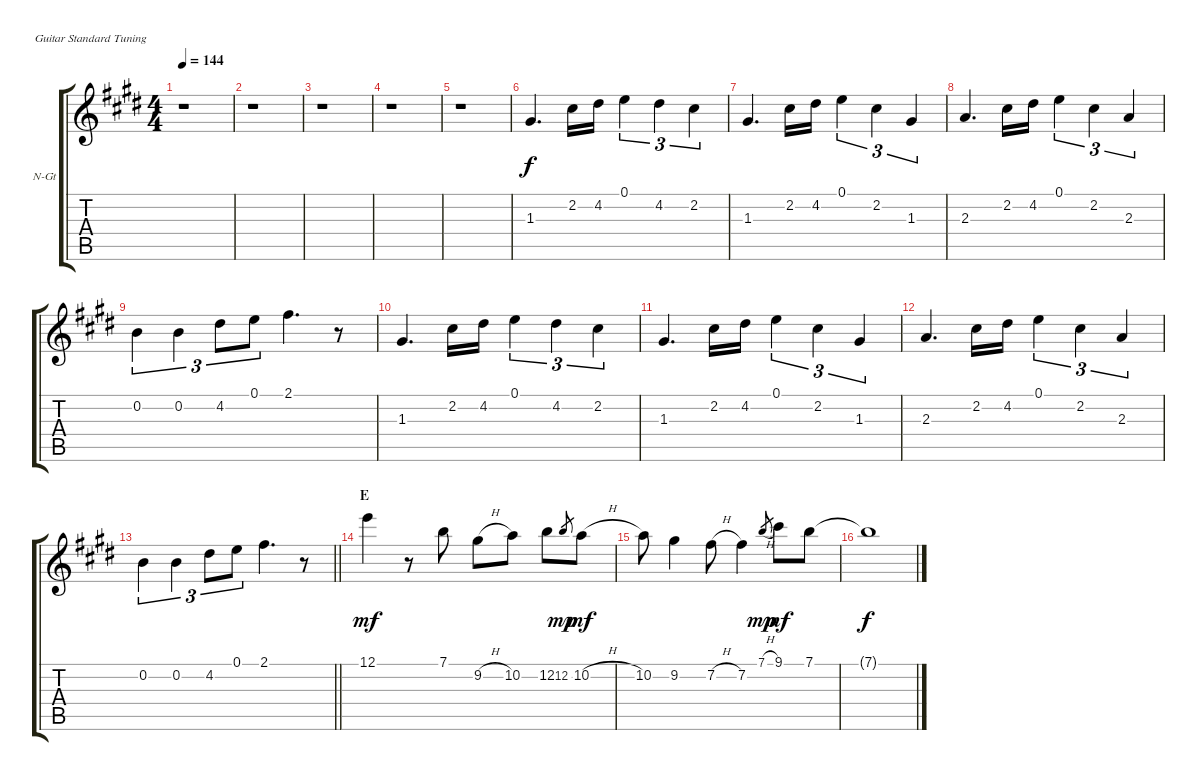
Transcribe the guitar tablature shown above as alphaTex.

\bracketExtendMode groupsimilarinstruments
\firstSystemTrackNameOrientation horizontal
\otherSystemsTrackNameOrientation horizontal
\track ("Guitar 3" "N-Gt") {instrument acousticguitarnylon}
\staff {score tabs}
\tuning (E4 B3 G3 D3 A2 E2)
\ts (4 4)
\tempo 144
\clef g2
\ks e
r.1{dy f} |
r.1 |
r.1 |
r.1 |
r.1 |
1.3.4{d} 2.2.16 4.2.16 0.1.4{tu (3 2)} 4.2.4{tu (3 2)} 2.2.4{tu (3 2)} |
1.3.4{d} 2.2.16 4.2.16 0.1.4{tu (3 2)} 2.2.4{tu (3 2)} 1.3.4{tu (3 2)} |
2.3.4{d} 2.2.16 4.2.16 0.1.4{tu (3 2)} 2.2.4{tu (3 2)} 2.3.4{tu (3 2)} |
0.2.4{tu (3 2)} 0.2.4{tu (3 2)} 4.2.8{tu (3 2)} 0.1.8{tu (3 2)} 2.1.4{d} r.8 |
1.3.4{d} 2.2.16 4.2.16 0.1.4{tu (3 2)} 4.2.4{tu (3 2)} 2.2.4{tu (3 2)} |
1.3.4{d} 2.2.16 4.2.16 0.1.4{tu (3 2)} 2.2.4{tu (3 2)} 1.3.4{tu (3 2)} |
2.3.4{d} 2.2.16 4.2.16 0.1.4{tu (3 2)} 2.2.4{tu (3 2)} 2.3.4{tu (3 2)} |
\barLineRight lightlight
0.2.4{tu (3 2)} 0.2.4{tu (3 2)} 4.2.8{tu (3 2)} 0.1.8{tu (3 2)} 2.1.4{d} r.8 |
\section ("" "E")
12.1.4{dy mf} r.8 7.1.8 9.2{h}.8 10.2.8 12.2.8 12.2.8{gr dy mp} 10.2{h}.8{dy mf} |
10.2.8 9.2.4 7.2{h}.8 7.2.4 7.1{h}.8{gr dy mp} 9.1.8{dy mf} 7.1.8 |
7.1{t}.1{dy f}
